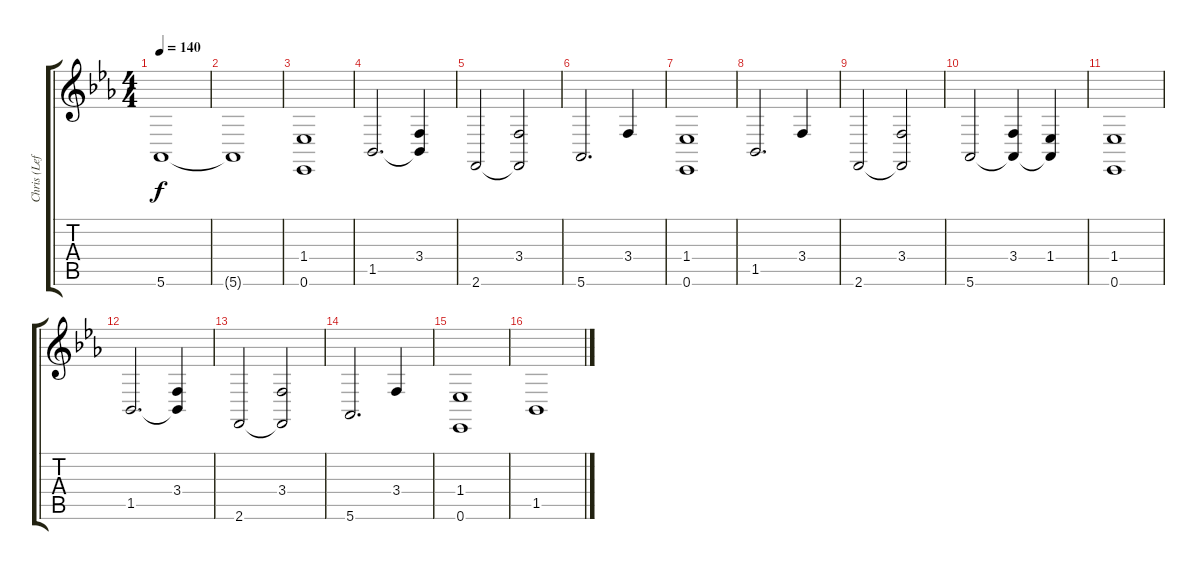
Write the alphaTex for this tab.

\track ("Chris (Left Hand)" "Chris (Lef") {instrument acousticgrandpiano}
\staff {score tabs}
\tuning (E4 B3 G3 D3 A2 Eb2) {hide}
\ts (4 4)
\tempo 140
\clef g2
\ks eb
5.6{t}.1{dy f} |
5.6{t}.1 |
(1.4 0.6).1 |
1.5.2{d} (3.4 1.5{t}).4 |
2.6.2 (3.4 2.6{t}).2 |
5.6.2{d} 3.4.4 |
(1.4 0.6).1 |
1.5.2{d} 3.4.4 |
2.6.2 (3.4 2.6{t}).2 |
5.6.2 (3.4 5.6{t}).4 (1.4 5.6{t}).4 |
(1.4 0.6).1 |
1.5.2{d} (3.4 1.5{t}).4 |
2.6.2 (3.4 2.6{t}).2 |
5.6.2{d} 3.4.4 |
(1.4 0.6).1 |
1.5.1
